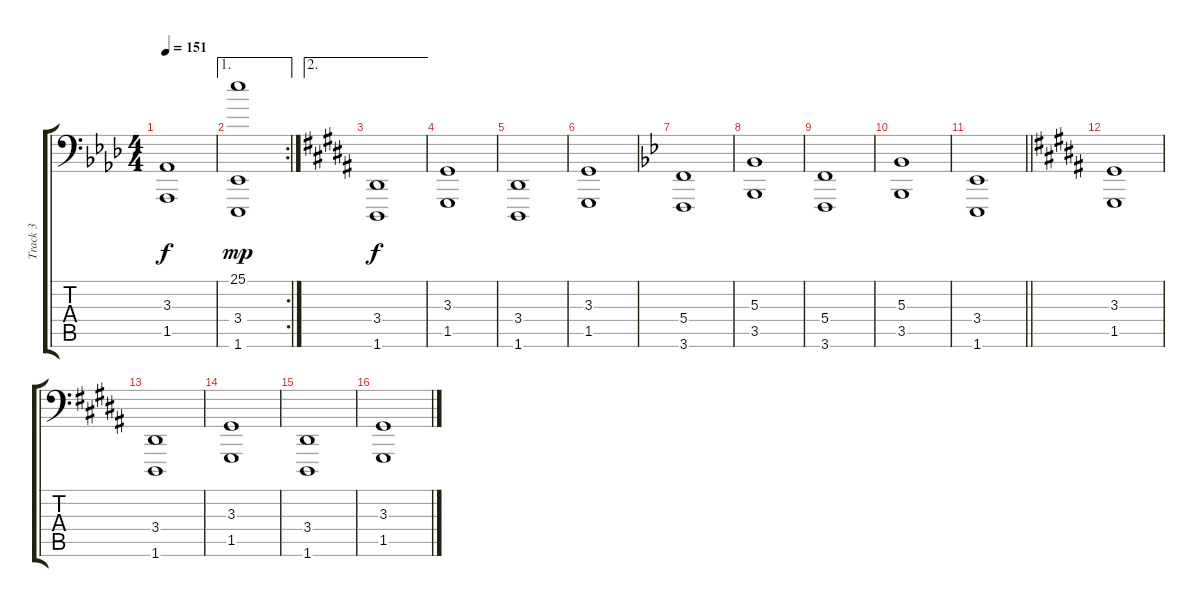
\track ("Track 3" "Track 3") {instrument stringensemble1}
\staff {score tabs}
\tuning (D3 A2 F2 C2 G1 D1) {hide}
\ts (4 4)
\tempo 151
\clef f4
\ks ab
(3.3 1.5).1{dy f} |
\ae 1
\rc 2
(25.1 3.4 1.6).1{dy mp} |
\ae 2
\ks g#minor
(3.4 1.6).1{dy f} |
(3.3 1.5).1 |
(3.4 1.6).1 |
(3.3 1.5).1 |
\ks bb
(5.4 3.6).1 |
(5.3 3.5).1 |
(5.4 3.6).1 |
(5.3 3.5).1 |
\barLineRight lightlight
(3.4 1.6).1 |
\ks g#minor
(3.3 1.5).1 |
(3.4 1.6).1 |
(3.3 1.5).1 |
(3.4 1.6).1 |
(3.3 1.5).1
